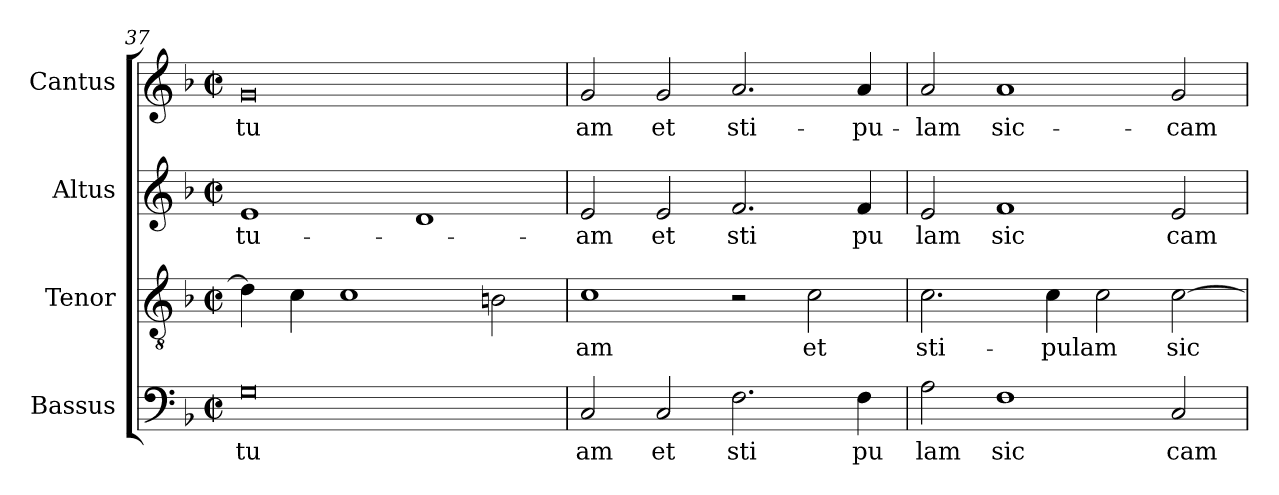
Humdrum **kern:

**kern	**text	**kern	**text	**kern	**text	**kern	**text
*part4	*part4	*part3	*part3	*part2	*part2	*part1	*part1
*staff4	*staff4	*staff3	*staff3	*staff2	*staff2	*staff1	*staff1
*I"Bassus	*	*I"Tenor	*	*I"Altus	*	*I"Cantus	*
*clefF4	*	*clefGv2	*	*clefG2	*	*clefG2	*
*k[b-]	*	*k[b-]	*	*k[b-]	*	*k[b-]	*
*F:	*	*F:	*	*F:	*	*F:	*
*M2/2	*	*M2/2	*	*M2/2	*	*M2/2	*
*met(c|)	*	*met(c|)	*	*met(c|)	*	*met(c|)	*
=37	=37	=37	=37	=37	=37	=37	=37
!	!LO:LY:b:cj	!	!	!	!LO:LY:b:cj	!	!LO:LY:b:cj
0G	tu	4d\]	.	1e	tu-	0g	tu
.	.	4c\	.	.	.	.	.
.	.	1c	.	.	.	.	.
.	.	.	.	1d	.	.	.
.	.	2B\	.	.	.	.	.
!!LO:PB:g=z
=38	=38	=38	=38	=38	=38	=38	=38
!	!LO:LY:b:cj	!	!LO:LY:b:cj	!	!LO:LY:b:cj	!	!LO:LY:b:cj
2C/	am	1c	-am	2e/	-am	2g/	am
!	!LO:LY:b:cj	!	!	!	!LO:LY:b:cj	!	!LO:LY:b:cj
2C/	et	.	.	2e/	et	2g/	et
!	!LO:LY:b:cj	!	!	!	!LO:LY:b:cj	!	!LO:LY:b:cj
2.F\	sti	2r	.	2.f/	sti	2.a/	sti-
!	!	!	!LO:LY:b:cj	!	!	!	!
.	.	2c\	et	.	.	.	.
!	!LO:LY:b:cj	!	!	!	!LO:LY:b:cj	!	!LO:LY:b:cj
4F\	pu	.	.	4f/	pu	4a/	-pu-
=39	=39	=39	=39	=39	=39	=39	=39
!	!LO:LY:b:cj	!	!LO:LY:b:cj	!	!LO:LY:b:cj	!	!LO:LY:b:cj
2A\	lam	2.c\	sti-	2e/	lam	2a/	-lam
!	!LO:LY:b:cj	!	!	!	!LO:LY:b:cj	!	!LO:LY:b:cj
1F	sic	.	.	1f	sic	1a	sic-
!	!	!	!LO:LY:b	!	!	!	!
.	.	4c\	-pulam	.	.	.	.
.	.	2c\	.	.	.	.	.
!	!LO:LY:b:cj	!	!LO:LY:b	!	!LO:LY:b:cj	!	!LO:LY:b:cj
2C/	cam	[>2c\	sic-	2e/	cam	2g/	-cam
=	=	=	=	=	=	=	=
*-	*-	*-	*-	*-	*-	*-	*-
